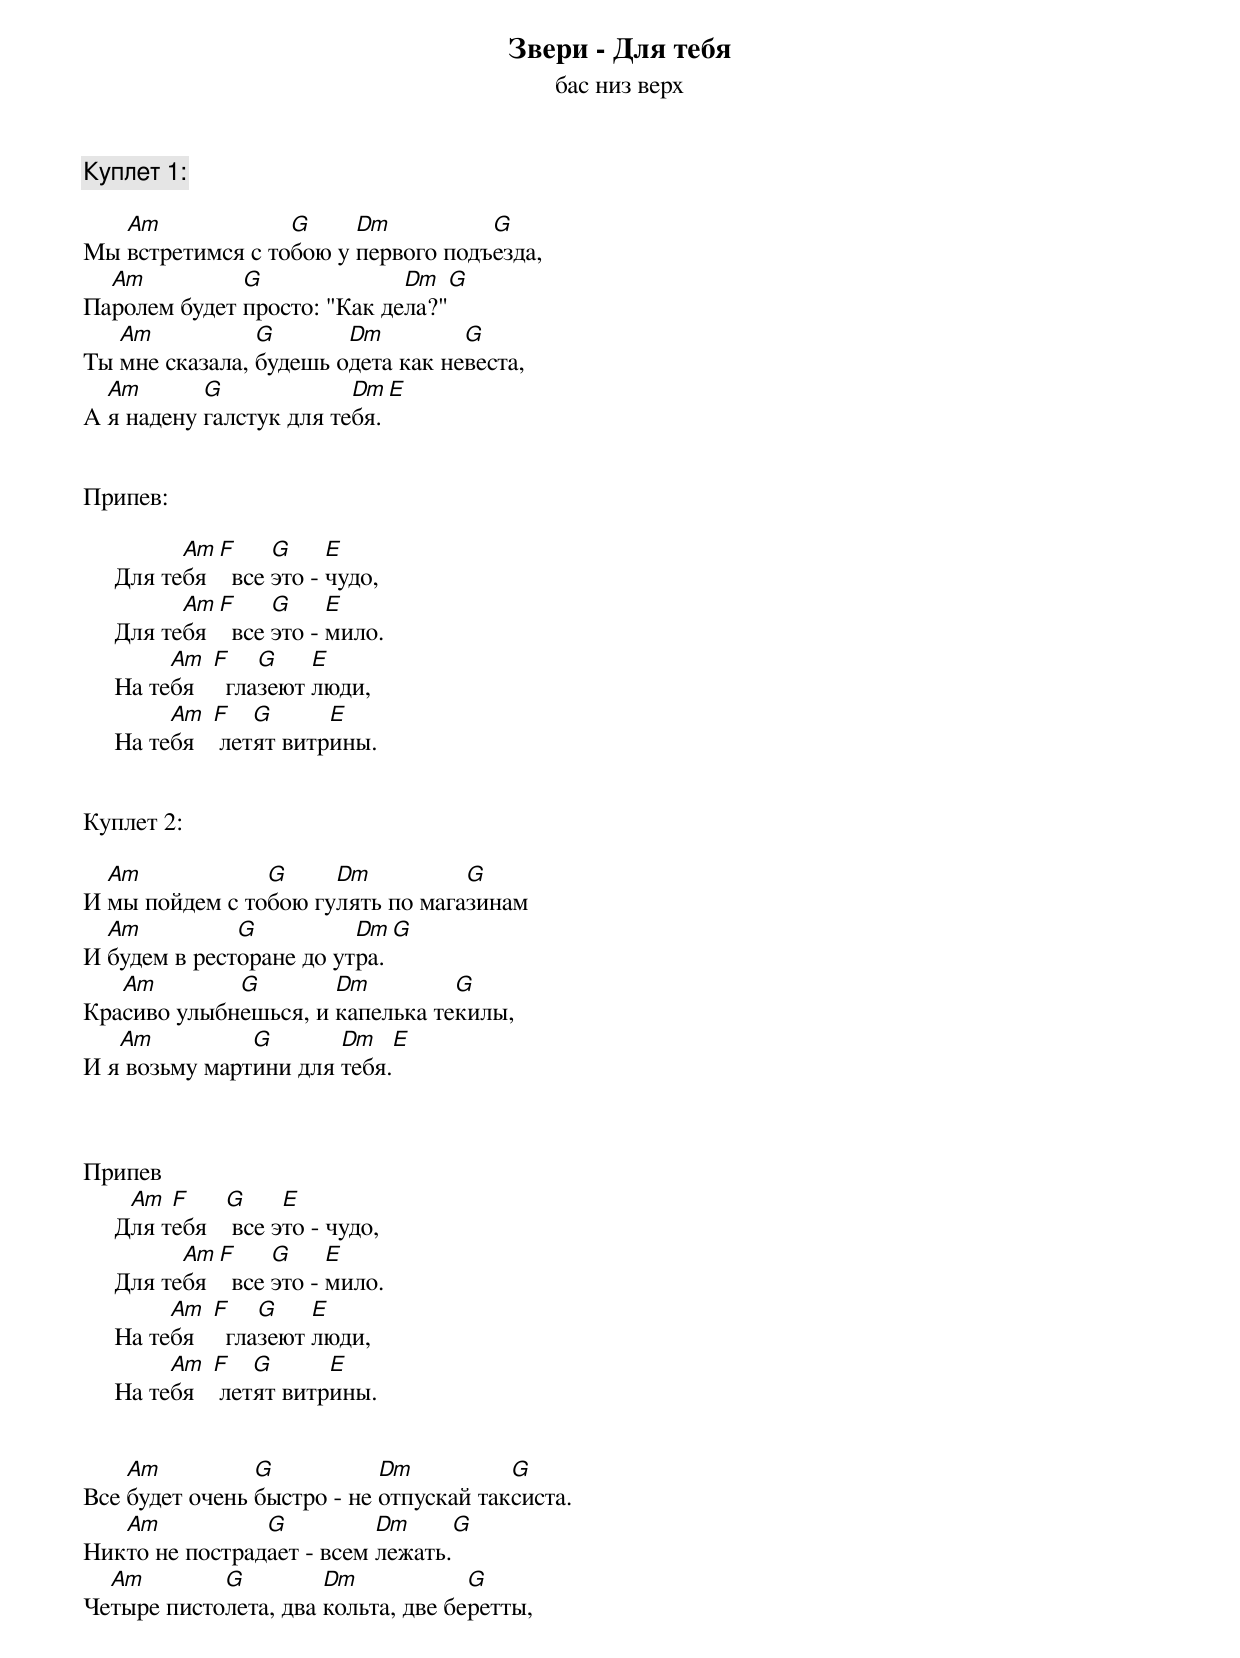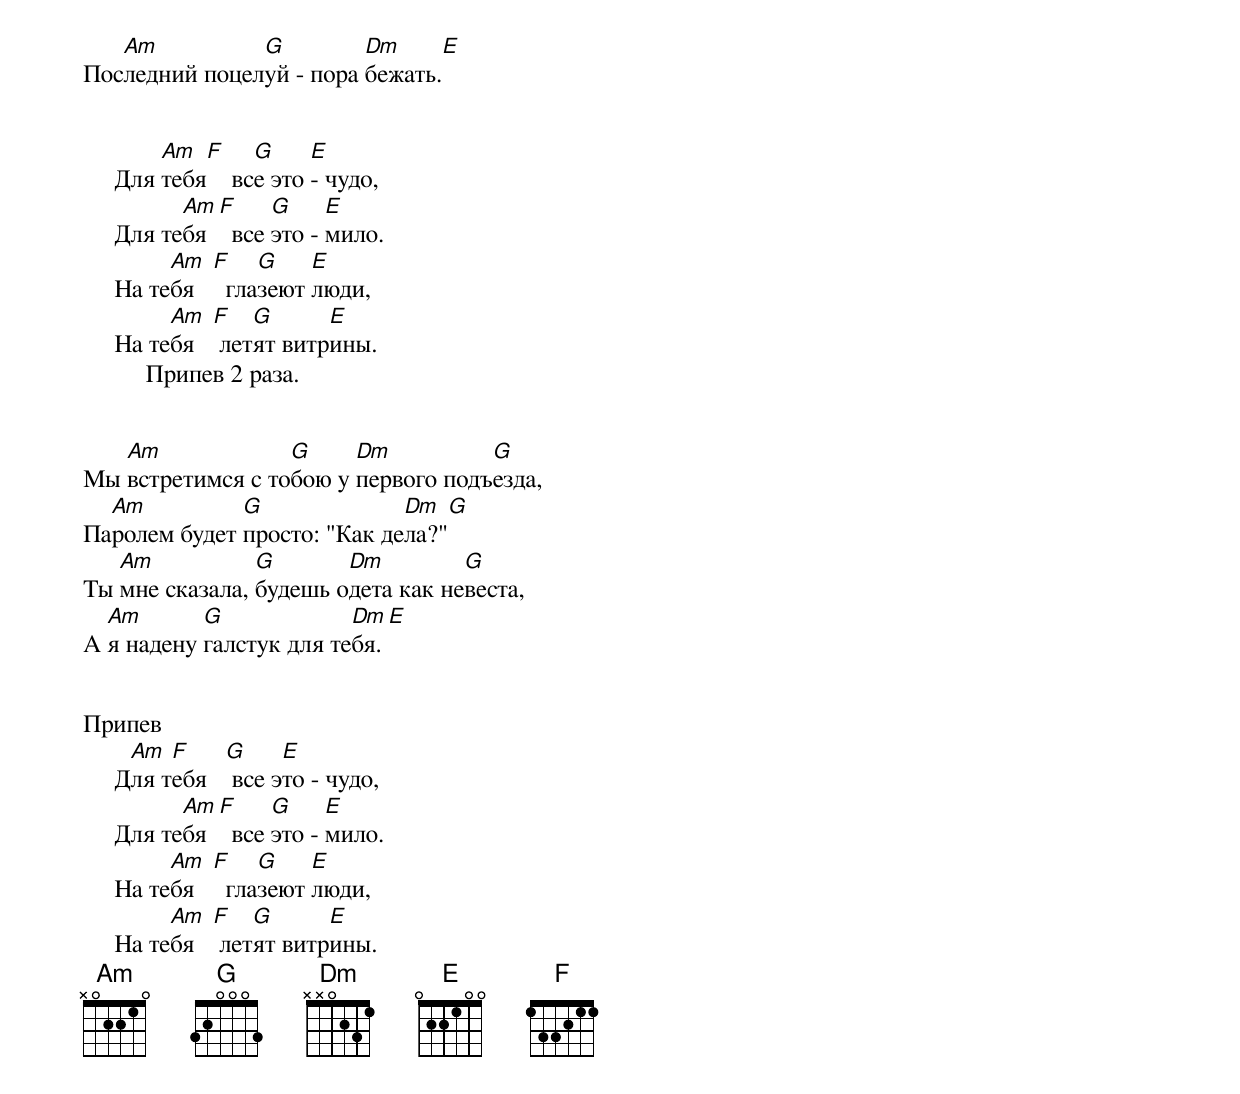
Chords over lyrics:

Звери - Для тебя
бас низ верх
Куплет 1:

   Am             G     Dm          G
Мы встретимся с тобою у первого подъезда,
  Am          G              Dm   G
Паролем будет просто: "Как дела?"
   Am           G       Dm         G
Ты мне сказала, будешь одета как невеста,
  Am       G             Dm   E
А я надену галстук для тебя.


Припев:

           Am  F     G     E
     Для тебя    все это - чудо,
           Am  F     G     E
     Для тебя    все это - мило.
          Am   F    G    E
     На тебя     глазеют люди,
          Am   F   G      E
     На тебя    летят витрины.


Куплет 2:

  Am            G     Dm          G
И мы пойдем с тобою гулять по магазинам
  Am          G          Dm  G
И будем в ресторане до утра.
   Am        G        Dm         G
Красиво улыбнешься, и капелька текилы,
   Am          G       Dm     Е
И я возьму мартини для тебя.



Припев
      Am  F     G     E
     Для тебя    все это - чудо,
           Am  F     G     E
     Для тебя    все это - мило.
          Am   F    G    E
     На тебя     глазеют люди,
          Am   F   G      E
     На тебя    летят витрины.


    Am          G           Dm          G
Все будет очень быстро - не отпускай таксиста.
   Am           G          Dm       G
Никто не пострадает - всем лежать.
  Am        G         Dm            G
Четыре пистолета, два кольта, две беретты,
   Am          G         Dm       Е
Последний поцелуй - пора бежать.


         Am  F     G     E
     Для тебя    все это - чудо,
           Am  F     G     E
     Для тебя    все это - мило.
          Am   F    G    E
     На тебя     глазеют люди,
          Am   F   G      E
     На тебя    летят витрины.
          Припев 2 раза.


   Am             G     Dm          G
Мы встретимся с тобою у первого подъезда,
  Am          G              Dm   G
Паролем будет просто: "Как дела?"
   Am           G       Dm         G
Ты мне сказала, будешь одета как невеста,
  Am       G             Dm   E
А я надену галстук для тебя.


Припев
      Am  F     G     E
     Для тебя    все это - чудо,
           Am  F     G     E
     Для тебя    все это - мило.
          Am   F    G    E
     На тебя     глазеют люди,
          Am   F   G      E
     На тебя    летят витрины.
